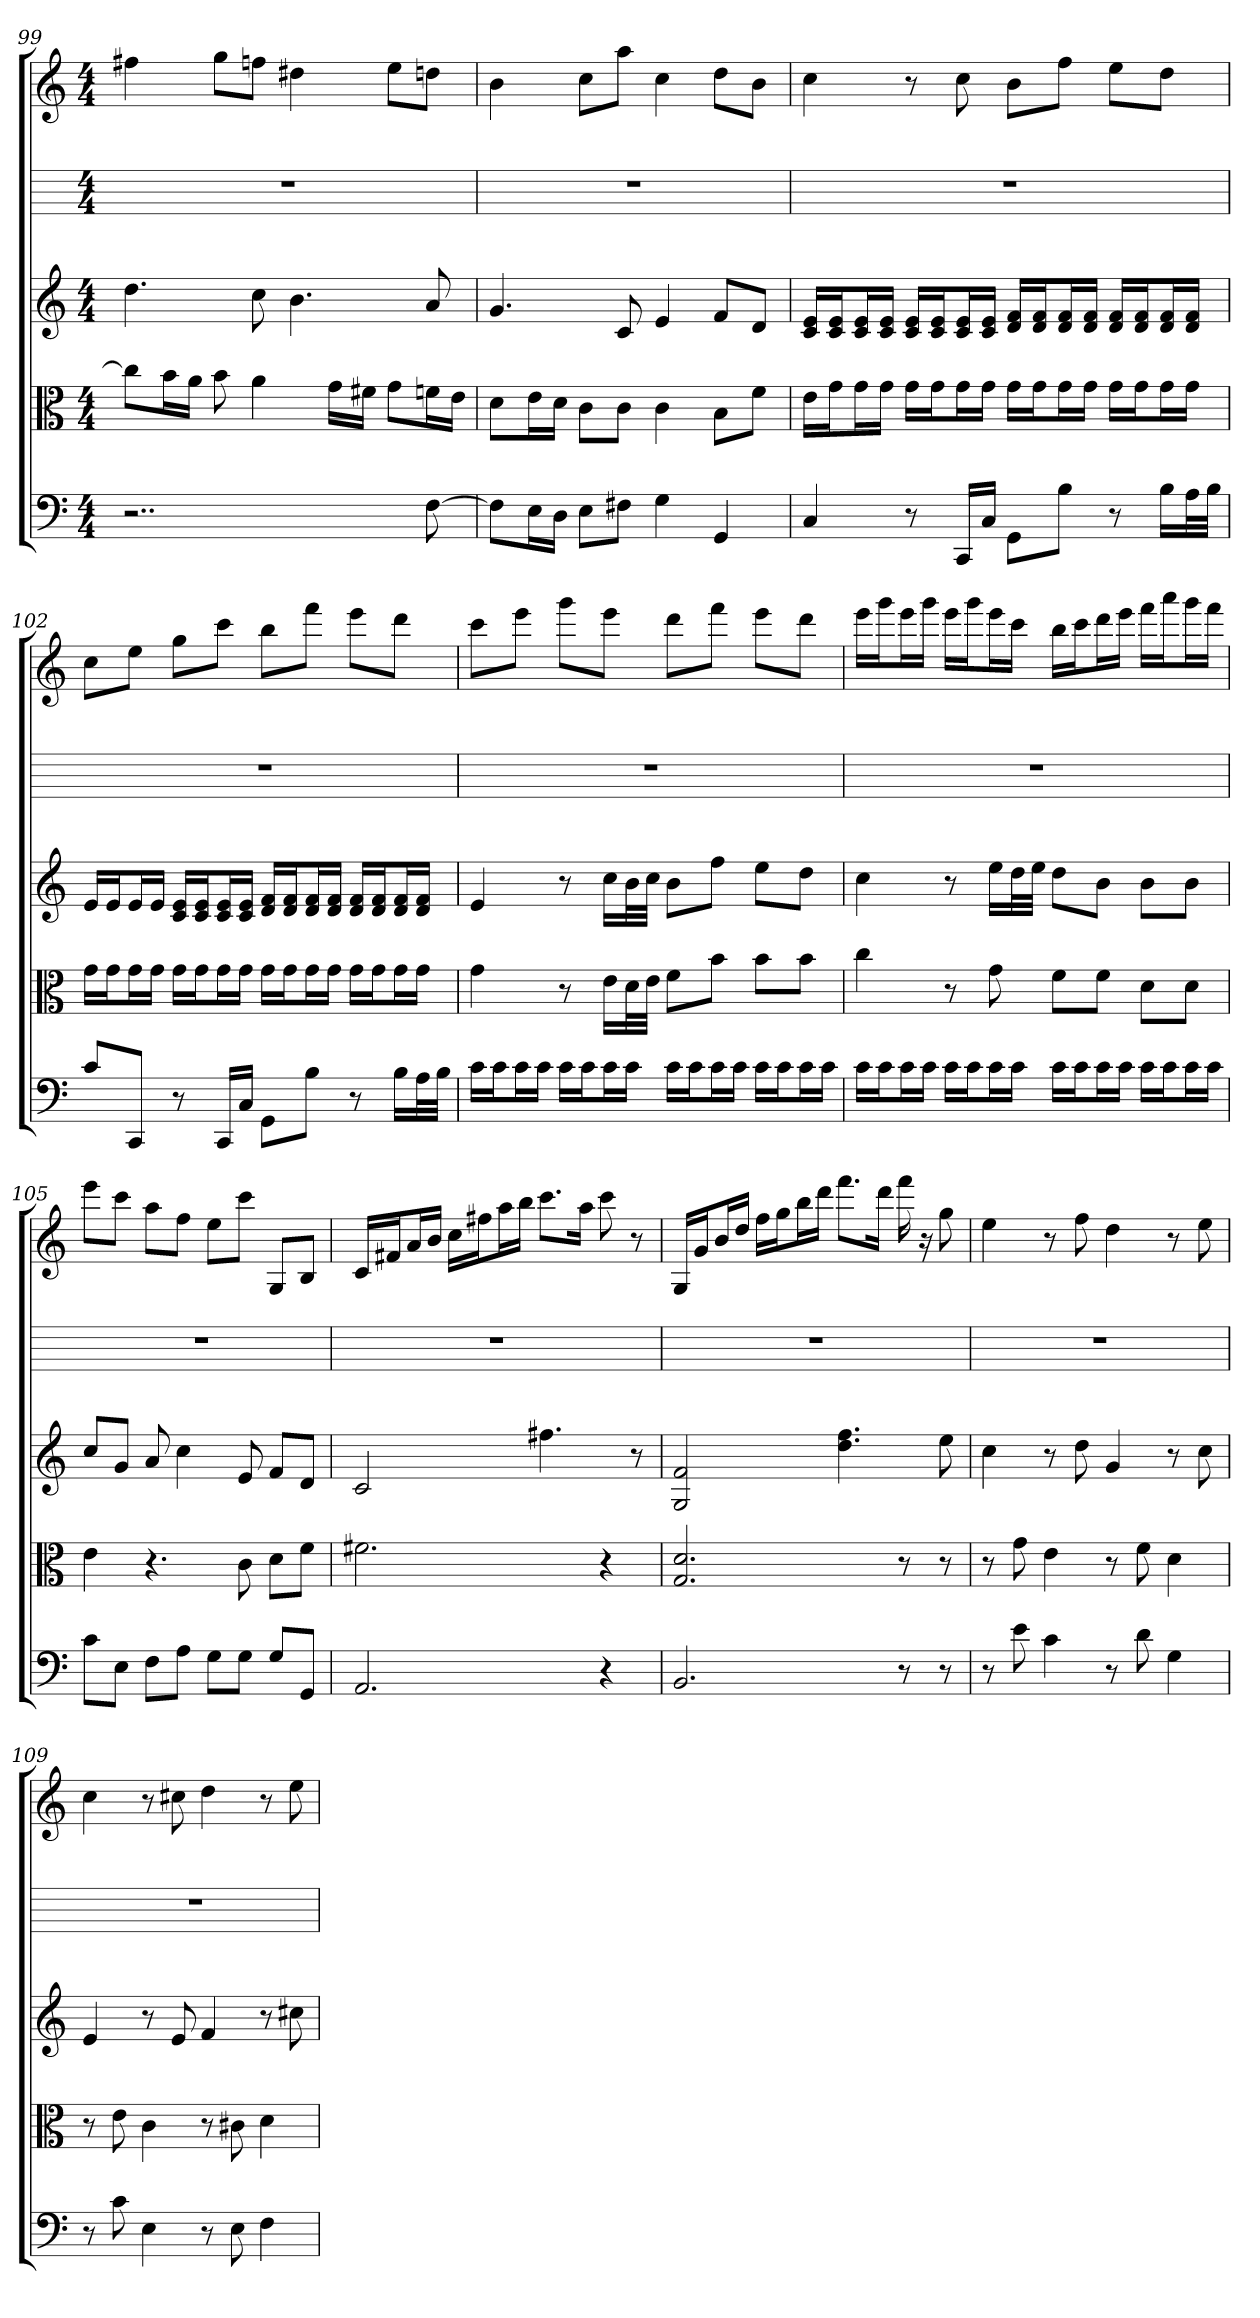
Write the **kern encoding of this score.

**kern	**kern	**kern	**kern	**kern
*part5	*part4	*part3	*part2	*part1
*staff5	*staff4	*staff3	*staff2	*staff1
*clefF4	*clefC3	*	*	*
*k[]	*k[]	*k[]	*k[]	*k[]
*C:	*C:	*C:	*C:	*C:
*M4/4	*M4/4	*M4/4	*M4/4	*M4/4
=99	=99	=99	=99	=99
2..r	8cc\L]	4.dd	1r	4ff#X
.	16b\L	.	.	.
.	16a\JJ	.	.	.
.	8b	.	.	8ggL
.	4a	8cc	.	8ffnJ
.	.	4.b	.	4dd#X
.	16g\LL	.	.	.
.	16f#X\JJ	.	.	.
.	8g\L	.	.	8eeL
[8F	16fn\L	8a	.	8ddnJ
.	16e\JJ	.	.	.
=100	=100	=100	=100	=100
8F\L]	8d\L	4.g	1r	4b
16E\L	16e\L	.	.	.
16D\JJ	16d\JJ	.	.	.
8E\L	8c\L	.	.	8ccL
8F#X\J	8c\J	8c	.	8aaJ
4G	4c	4e	.	4cc
4GG	8B\L	8fL	.	8ddL
.	8f\J	8dJ	.	8bJ
=101	=101	=101	=101	=101
4C	16e\LL	16c 16eLL	1r	4cc
.	16g\J	16c 16eJ	.	.
.	16g\L	16c 16eL	.	.
.	16g\JJ	16c 16eJJ	.	.
8r	16g\LL	16c 16eLL	.	8r
.	16g\J	16c 16eJ	.	.
16CC/LL	16g\L	16c 16eL	.	8cc
16C/JJ	16g\JJ	16c 16eJJ	.	.
8GG\L	16g\LL	16d 16fLL	.	8bL
.	16g\J	16d 16fJ	.	.
8B\J	16g\L	16d 16fL	.	8ffJ
.	16g\JJ	16d 16fJJ	.	.
8r	16g\LL	16d 16fLL	.	8eeL
.	16g\J	16d 16fJ	.	.
16B\LL	16g\L	16d 16fL	.	8ddJ
32A\L	16g\JJ	16d 16fJJ	.	.
32B\JJJ	.	.	.	.
=102	=102	=102	=102	=102
8c/L	16g\LL	16eLL	1r	8ccL
.	16g\J	16eJ	.	.
8CC/J	16g\L	16eL	.	8eeJ
.	16g\JJ	16eJJ	.	.
8r	16g\LL	16c 16eLL	.	8ggL
.	16g\J	16c 16eJ	.	.
16CC/LL	16g\L	16c 16eL	.	8cccJ
16C/JJ	16g\JJ	16c 16eJJ	.	.
8GG\L	16g\LL	16d 16fLL	.	8bbL
.	16g\J	16d 16fJ	.	.
8B\J	16g\L	16d 16fL	.	8fffJ
.	16g\JJ	16d 16fJJ	.	.
8r	16g\LL	16d 16fLL	.	8eeeL
.	16g\J	16d 16fJ	.	.
16B\LL	16g\L	16d 16fL	.	8dddJ
32A\L	16g\JJ	16d 16fJJ	.	.
32B\JJJ	.	.	.	.
=103	=103	=103	=103	=103
16c\LL	4g	4e	1r	8cccL
16c\J	.	.	.	.
16c\L	.	.	.	8eeeJ
16c\JJ	.	.	.	.
16c\LL	8r	8r	.	8gggL
16c\J	.	.	.	.
16c\L	16e\LL	16ccLL	.	8eeeJ
16c\JJ	32d\L	32bL	.	.
.	32e\JJJ	32ccJJJ	.	.
16c\LL	8f\L	8bL	.	8dddL
16c\J	.	.	.	.
16c\L	8b\J	8ffJ	.	8fffJ
16c\JJ	.	.	.	.
16c\LL	8b\L	8eeL	.	8eeeL
16c\J	.	.	.	.
16c\L	8b\J	8ddJ	.	8dddJ
16c\JJ	.	.	.	.
=104	=104	=104	=104	=104
16c\LL	4cc	4cc	1r	16eeeLL
16c\J	.	.	.	16gggJ
16c\L	.	.	.	16eeeL
16c\JJ	.	.	.	16gggJJ
16c\LL	8r	8r	.	16eeeLL
16c\J	.	.	.	16gggJ
16c\L	8g	16eeLL	.	16eeeL
16c\JJ	.	32ddL	.	16cccJJ
.	.	32eeJJJ	.	.
16c\LL	8f\L	8ddL	.	16bbLL
16c\J	.	.	.	16cccJ
16c\L	8f\J	8bJ	.	16dddL
16c\JJ	.	.	.	16eeeJJ
16c\LL	8d\L	8bL	.	16fffLL
16c\J	.	.	.	16aaaJ
16c\L	8d\J	8bJ	.	16gggL
16c\JJ	.	.	.	16fffJJ
=105	=105	=105	=105	=105
8c\L	4e	8ccL	1r	8eeeL
8E\J	.	8gJ	.	8cccJ
8F\L	4.r	8a	.	8aaL
8A\J	.	4cc	.	8ffJ
8G\L	.	.	.	8eeL
8G\J	8c	8e	.	8cccJ
8G/L	8d\L	8fL	.	8GL
8GG/J	8f\J	8dJ	.	8BJ
=106	=106	=106	=106	=106
2.AA	2.f#X	2c	1r	16cLL
.	.	.	.	16f#XJ
.	.	.	.	16aL
.	.	.	.	16bJJ
.	.	.	.	16ccLL
.	.	.	.	16ff#XJ
.	.	.	.	16aaL
.	.	.	.	16bbJJ
.	.	4.ff#X	.	8.cccL
.	.	.	.	16aaJk
4r	4r	.	.	8ccc
.	.	8r	.	8r
=107	=107	=107	=107	=107
2.BB	2.G 2.d	2G 2f	1r	16GLL
.	.	.	.	16gJ
.	.	.	.	16bL
.	.	.	.	16ddJJ
.	.	.	.	16ffLL
.	.	.	.	16ggJ
.	.	.	.	16bbL
.	.	.	.	16dddJJ
.	.	4.dd 4.ff	.	8.fffL
.	.	.	.	16dddJk
8r	8r	.	.	16fff
.	.	.	.	16r
8r	8r	8ee	.	8gg
=108	=108	=108	=108	=108
8r	8r	4cc	1r	4ee
8e	8g	.	.	.
4c	4e	8r	.	8r
.	.	8dd	.	8ff
8r	8r	4g	.	4dd
8d	8f	.	.	.
4G	4d	8r	.	8r
.	.	8cc	.	8ee
=109	=109	=109	=109	=109
8r	8r	4e	1r	4cc
8c	8e	.	.	.
4E	4c	8r	.	8r
.	.	8e	.	8cc#X
8r	8r	4f	.	4dd
8E	8c#X	.	.	.
4F	4d	8r	.	8r
.	.	8cc#X	.	8ee
=	=	=	=	=
*-	*-	*-	*-	*-
